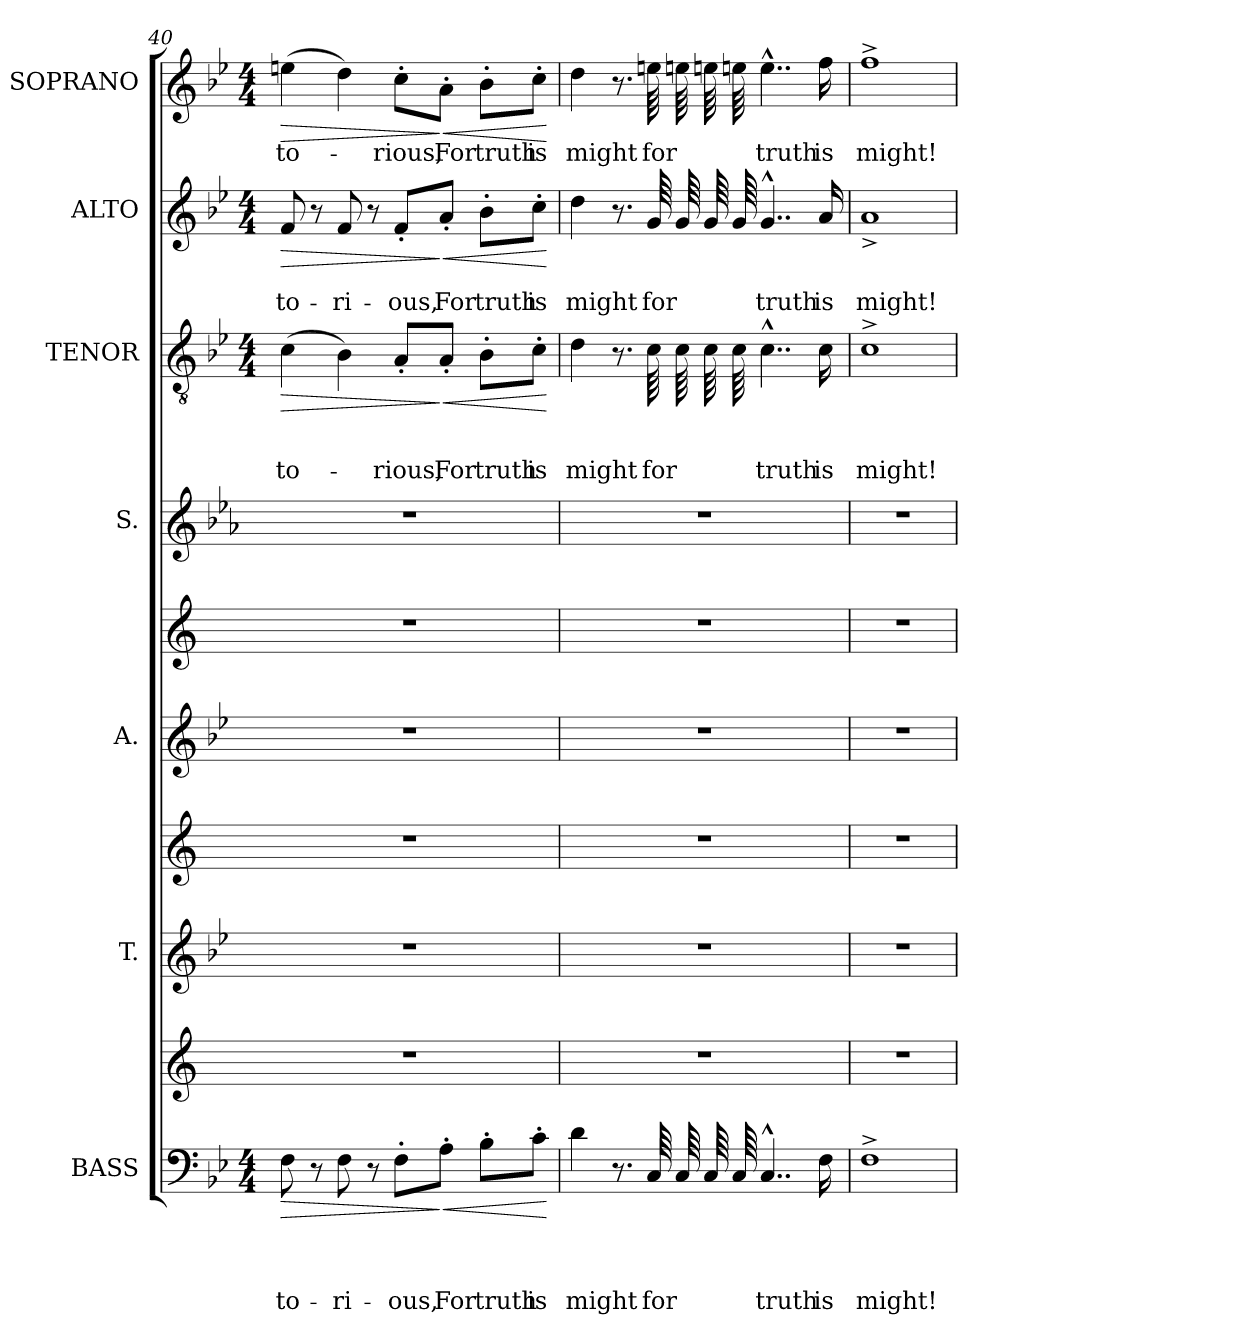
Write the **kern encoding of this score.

**kern	**text	**text	**text	**text	**dynam	**kern	**kern	**kern	**kern	**kern	**kern	**kern	**text	**text	**text	**dynam	**kern	**text	**text	**dynam	**kern	**text	**dynam
*part10	*part10	*part10	*part10	*part10	*part10	*part9	*part8	*part7	*part6	*part5	*part4	*part3	*part3	*part3	*part3	*part3	*part2	*part2	*part2	*part2	*part1	*part1	*part1
*staff10	*staff10	*staff10	*staff10	*staff10	*staff10	*staff9	*staff8	*staff7	*staff6	*staff5	*staff4	*staff3	*staff3	*staff3	*staff3	*staff3	*staff2	*staff2	*staff2	*staff2	*staff1	*staff1	*staff1
*I"BASS	*	*	*	*	*	*	*I"T.	*	*I"A.	*	*I"S.	*I"TENOR	*	*	*	*	*I"ALTO	*	*	*	*I"SOPRANO	*	*
*I'B.	*	*	*	*	*	*	*I'T.	*	*I'A.	*	*I'S.	*I'T.	*	*	*	*	*I'A.	*	*	*	*I'S.	*	*
*clefF4	*	*	*	*	*	*clefG2	*clefG2	*clefG2	*clefG2	*clefG2	*clefG2	*clefGv2	*	*	*	*	*clefG2	*	*	*	*clefG2	*	*
*	*	*	*	*	*	*ITrd1c2	*	*ITrd1c2	*	*ITrd1c2	*ITrd3c5	*	*	*	*	*	*	*	*	*	*	*	*
*k[b-e-]	*	*	*	*	*	*k[b-e-]	*k[b-e-]	*k[b-e-]	*k[b-e-]	*k[b-e-]	*k[b-e-]	*k[b-e-]	*	*	*	*	*k[b-e-]	*	*	*	*k[b-e-]	*	*
*B-:	*	*	*	*	*	*B-:	*B-:	*B-:	*B-:	*B-:	*B-:	*B-:	*	*	*	*	*B-:	*	*	*	*B-:	*	*
*M4/4	*	*	*	*	*	*	*	*	*	*	*	*M4/4	*	*	*	*	*M4/4	*	*	*	*M4/4	*	*
=40	=40	=40	=40	=40	=40	=40	=40	=40	=40	=40	=40	=40	=40	=40	=40	=40	=40	=40	=40	=40	=40	=40	=40
!	!	!	!	!LO:LY:b	!LO:HP:b	!	!	!	!	!	!	!	!	!	!LO:LY:b	!LO:HP:b	!	!	!LO:LY:b	!LO:HP:b	!	!LO:LY:b	!LO:HP:b
8F\	.	.	.	-to-	>	1r	1r	1r	1r	1r	1r	(>4c\	.	.	-to-	>	8f/	.	-to-	>	(>4een\	-to-	>
8r	.	.	.	.	.	.	.	.	.	.	.	.	.	.	.	.	8r	.	.	.	.	.	.
!	!	!	!	!LO:LY:b	!	!	!	!	!	!	!	!	!	!	!	!	!	!	!LO:LY:b	!	!	!	!
8F\	.	.	.	-ri-	.	.	.	.	.	.	.	4B-\)	.	.	.	.	8f/	.	-ri-	.	4dd\)	.	.
8r	.	.	.	.	.	.	.	.	.	.	.	.	.	.	.	.	8r	.	.	.	.	.	.
!	!	!	!	!LO:LY:b	!	!	!	!	!	!	!	!	!	!	!LO:LY:b	!	!	!	!LO:LY:b	!	!	!LO:LY:b	!
8F'>\L	.	.	.	-ous,	.	.	.	.	.	.	.	8A'</L	.	.	-rious,	.	8f'</L	.	-ous,	.	8cc'>\L	-rious,	.
!	!	!	!	!LO:LY:b	!LO:HP:n=1:b	!	!	!	!	!	!	!	!	!	!LO:LY:b	!LO:HP:n=1:b	!	!	!LO:LY:b	!LO:HP:n=1:b	!	!LO:LY:b	!LO:HP:n=1:b
8A'>\J	.	.	.	For	] <	.	.	.	.	.	.	8A'</J	.	.	For	] <	8a'</J	.	For	] <	8a'<\J	For	] <
!	!	!	!	!LO:LY:b	!	!	!	!	!	!	!	!	!	!	!LO:LY:b	!	!	!	!LO:LY:b	!	!	!LO:LY:b	!
8B-'>\L	.	.	.	truth	.	.	.	.	.	.	.	8B-'>\L	.	.	truth	.	8b-'>\L	.	truth	.	8b-'>\L	truth	.
!	!	!	!	!LO:LY:b	!	!	!	!	!	!	!	!	!	!	!LO:LY:b	!	!	!	!LO:LY:b	!	!	!LO:LY:b	!
8c'>\J	.	.	.	is	.	.	.	.	.	.	.	8c'>\J	.	.	is	.	8cc'>\J	.	is	.	8cc'>\J	is	.
.	.	.	.	.	[	.	.	.	.	.	.	.	.	.	.	[	.	.	.	[	.	.	[
=41	=41	=41	=41	=41	=41	=41	=41	=41	=41	=41	=41	=41	=41	=41	=41	=41	=41	=41	=41	=41	=41	=41	=41
!	!	!	!	!LO:LY:b	!	!	!	!	!	!	!	!	!	!	!LO:LY:b	!	!	!	!LO:LY:b	!	!	!LO:LY:b	!
4d\	.	.	.	might	.	1r	1r	1r	1r	1r	1r	4d\	.	.	might	.	4dd\	.	might	.	4dd\	might	.
8.r	.	.	.	.	.	.	.	.	.	.	.	8.r	.	.	.	.	8.r	.	.	.	8.r	.	.
!	!	!	!	!LO:LY:b	!	!	!	!	!	!	!	!	!	!	!LO:LY:b	!	!	!	!LO:LY:b	!	!	!LO:LY:b	!
*tremolo	*	*	*	*	*	*	*	*	*	*	*	*	*	*	*	*	*	*	*	*	*	*	*
*	*	*	*	*	*	*	*	*	*	*	*	*tremolo	*	*	*	*	*	*	*	*	*	*	*
*	*	*	*	*	*	*	*	*	*	*	*	*	*	*	*	*	*tremolo	*	*	*	*	*	*
*	*	*	*	*	*	*	*	*	*	*	*	*	*	*	*	*	*	*	*	*	*tremolo	*	*
64C/	.	.	.	for	.	.	.	.	.	.	.	64c\	.	.	for	.	64g/	.	for	.	64een\	for	.
64C/	.	.	.	.	.	.	.	.	.	.	.	64c\	.	.	.	.	64g/	.	.	.	64een\	.	.
64C/	.	.	.	.	.	.	.	.	.	.	.	64c\	.	.	.	.	64g/	.	.	.	64een\	.	.
64C/	.	.	.	.	.	.	.	.	.	.	.	64c\	.	.	.	.	64g/	.	.	.	64een\	.	.
*	*	*	*	*	*	*	*	*	*	*	*	*	*	*	*	*	*	*	*	*	*Xtremolo	*	*
*	*	*	*	*	*	*	*	*	*	*	*	*	*	*	*	*	*Xtremolo	*	*	*	*	*	*
*	*	*	*	*	*	*	*	*	*	*	*	*Xtremolo	*	*	*	*	*	*	*	*	*	*	*
*Xtremolo	*	*	*	*	*	*	*	*	*	*	*	*	*	*	*	*	*	*	*	*	*	*	*
!	!	!	!	!LO:LY:b	!	!	!	!	!	!	!	!	!	!	!LO:LY:b	!	!	!	!LO:LY:b	!	!	!LO:LY:b	!
4..C^^</	.	.	.	truth	.	.	.	.	.	.	.	4..c^^>\	.	.	truth	.	4..g^^</	.	truth	.	4..ee^^>\	truth	.
!	!	!	!	!LO:LY:b	!	!	!	!	!	!	!	!	!	!	!LO:LY:b	!	!	!	!LO:LY:b	!	!	!LO:LY:b	!
16F\	.	.	.	is	.	.	.	.	.	.	.	16c\	.	.	is	.	16a/	.	is	.	16ff\	is	.
=42	=42	=42	=42	=42	=42	=42	=42	=42	=42	=42	=42	=42	=42	=42	=42	=42	=42	=42	=42	=42	=42	=42	=42
!	!	!	!	!LO:LY:b	!	!	!	!	!	!	!	!	!	!	!LO:LY:b	!	!	!	!LO:LY:b	!	!	!LO:LY:b	!
1F^>	.	.	.	might!	.	1r	1r	1r	1r	1r	1r	1c^>	.	.	might!	.	1a^<	.	might!	.	1ff^>	might!	.
=	=	=	=	=	=	=	=	=	=	=	=	=	=	=	=	=	=	=	=	=	=	=	=
*-	*-	*-	*-	*-	*-	*-	*-	*-	*-	*-	*-	*-	*-	*-	*-	*-	*-	*-	*-	*-	*-	*-	*-
